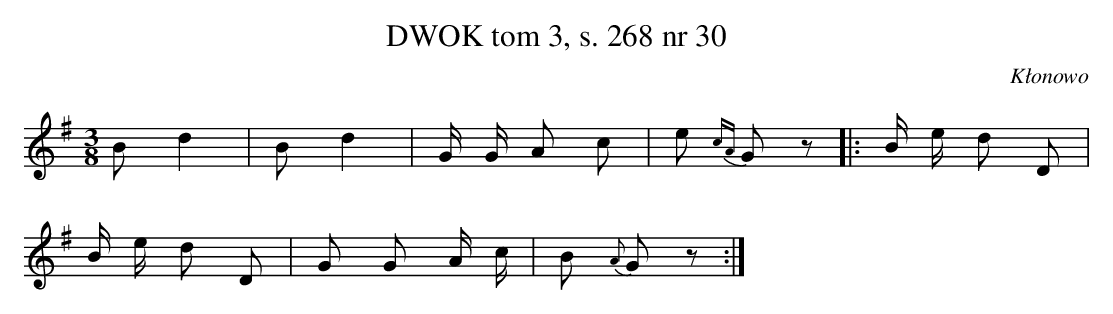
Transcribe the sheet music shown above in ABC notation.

X:1
T: DWOK tom 3, s. 268 nr 30
O: Kłonowo
L: 1/16
M: 3/8
K: G
B2 d4 | B2 d4 | G G A2 c2 | e2 {cA}G2 z2 |: B e d2 D2 |
B e d2 D2 | G2 G2 A c | B2 {A} G2 z2:|
